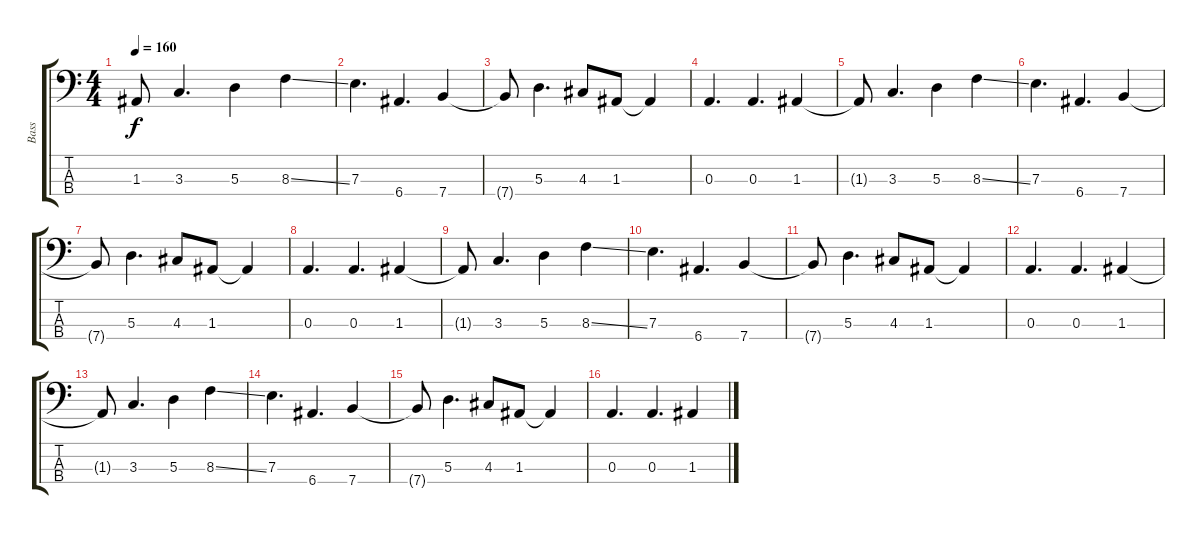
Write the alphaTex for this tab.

\track ("Bass" "Bass") {instrument electricbassfinger}
\staff {score tabs}
\tuning (G2 D2 A1 E1) {hide}
\ts (4 4)
\tempo 160
\clef f4
\ks c
1.3{t}.8{dy f} 3.3.4{d} 5.3.4 8.3{ss}.4 |
7.3.4{d} 6.4.4{d} 7.4.4 |
7.4{t}.8 5.3.4{d} 4.3.8 1.3.8 1.3{t}.4 |
0.3.4{d} 0.3.4{d} 1.3.4 |
1.3{t}.8 3.3.4{d} 5.3.4 8.3{ss}.4 |
7.3.4{d} 6.4.4{d} 7.4.4 |
7.4{t}.8 5.3.4{d} 4.3.8 1.3.8 1.3{t}.4 |
0.3.4{d} 0.3.4{d} 1.3.4 |
1.3{t}.8 3.3.4{d} 5.3.4 8.3{ss}.4 |
7.3.4{d} 6.4.4{d} 7.4.4 |
7.4{t}.8 5.3.4{d} 4.3.8 1.3.8 1.3{t}.4 |
0.3.4{d} 0.3.4{d} 1.3.4 |
1.3{t}.8 3.3.4{d} 5.3.4 8.3{ss}.4 |
7.3.4{d} 6.4.4{d} 7.4.4 |
7.4{t}.8 5.3.4{d} 4.3.8 1.3.8 1.3{t}.4 |
0.3.4{d} 0.3.4{d} 1.3.4
